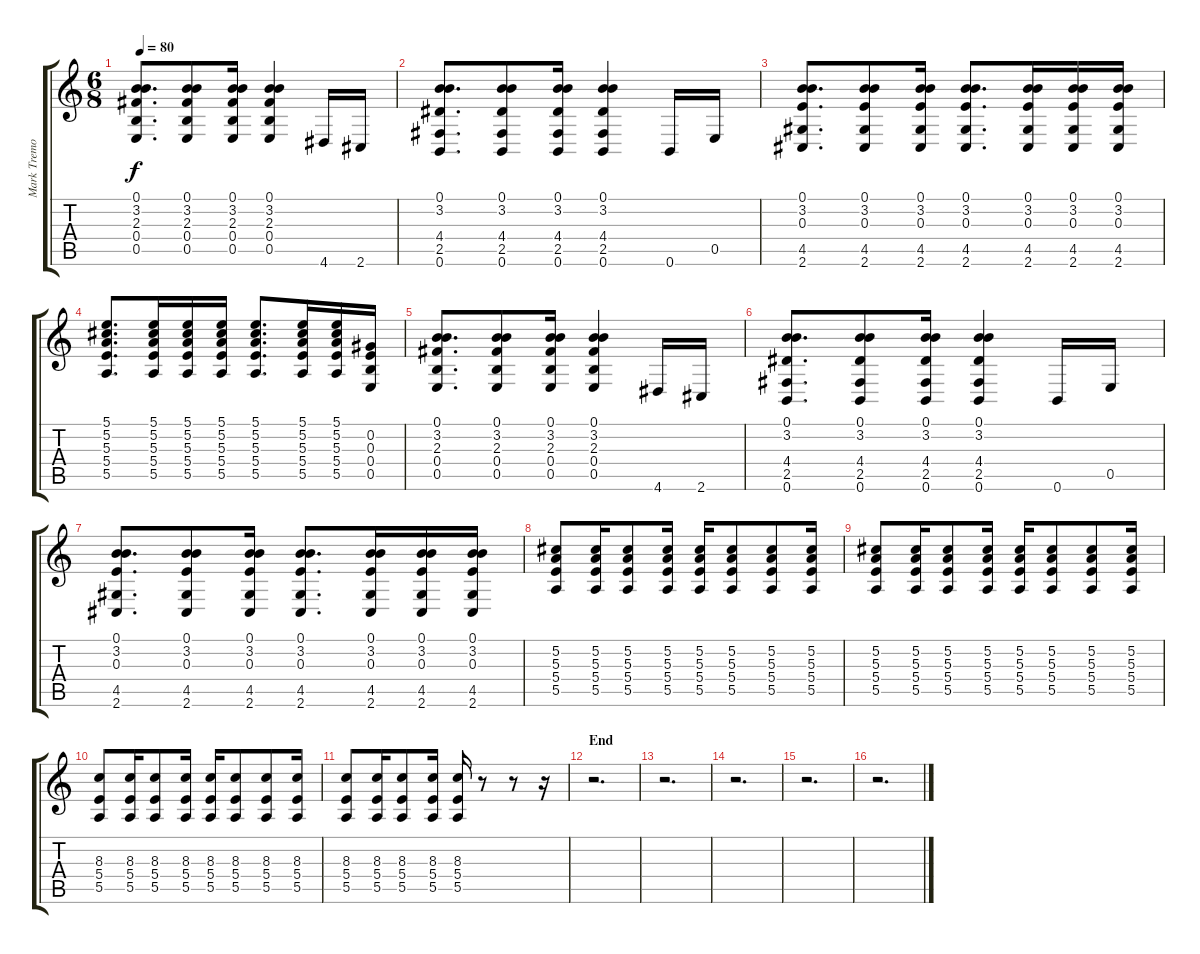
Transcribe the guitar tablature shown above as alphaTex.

\track ("Mark Tremonti Dist." "Mark Tremo") {instrument overdrivenguitar}
\staff {score tabs}
\tuning (B3 Ab3 E3 B2 E2 B1) {hide}
\ts (6 8)
\tempo 80
\clef g2
\ks c
(0.1 3.2 2.3 0.4 0.5).8{d dy f} (0.1 3.2 2.3 0.4 0.5).8 (0.1 3.2 2.3 0.4 0.5).16 (0.1 3.2 2.3 0.4 0.5).4 4.6.16 2.6.16 |
(0.1 3.2 4.4 2.5 0.6).8{d} (0.1 3.2 4.4 2.5 0.6).8 (0.1 3.2 4.4 2.5 0.6).16 (0.1 3.2 4.4 2.5 0.6).4 0.6.16 0.5.16 |
(0.1 3.2 0.3 4.5 2.6).8{d} (0.1 3.2 0.3 4.5 2.6).8 (0.1 3.2 0.3 4.5 2.6).16 (0.1 3.2 0.3 4.5 2.6).8{d} (0.1 3.2 0.3 4.5 2.6).16 (0.1 3.2 0.3 4.5 2.6).16 (0.1 3.2 0.3 4.5 2.6).16 |
(5.1 5.2 5.3 5.4 5.5).8{d} (5.1 5.2 5.3 5.4 5.5).16 (5.1 5.2 5.3 5.4 5.5).16 (5.1 5.2 5.3 5.4 5.5).16 (5.1 5.2 5.3 5.4 5.5).8{d} (5.1 5.2 5.3 5.4 5.5).16 (5.1 5.2 5.3 5.4 5.5).16 (0.2 0.3 0.4 0.5).16 |
(0.1 3.2 2.3 0.4 0.5).8{d} (0.1 3.2 2.3 0.4 0.5).8 (0.1 3.2 2.3 0.4 0.5).16 (0.1 3.2 2.3 0.4 0.5).4 4.6.16 2.6.16 |
(0.1 3.2 4.4 2.5 0.6).8{d} (0.1 3.2 4.4 2.5 0.6).8 (0.1 3.2 4.4 2.5 0.6).16 (0.1 3.2 4.4 2.5 0.6).4 0.6.16 0.5.16 |
(0.1 3.2 0.3 4.5 2.6).8{d} (0.1 3.2 0.3 4.5 2.6).8 (0.1 3.2 0.3 4.5 2.6).16 (0.1 3.2 0.3 4.5 2.6).8{d} (0.1 3.2 0.3 4.5 2.6).16 (0.1 3.2 0.3 4.5 2.6).16 (0.1 3.2 0.3 4.5 2.6).16 |
(5.2 5.3 5.4 5.5).8 (5.2 5.3 5.4 5.5).16 (5.2 5.3 5.4 5.5).8 (5.2 5.3 5.4 5.5).16 (5.2 5.3 5.4 5.5).16 (5.2 5.3 5.4 5.5).8 (5.2 5.3 5.4 5.5).8 (5.2 5.3 5.4 5.5).16 |
(5.2 5.3 5.4 5.5).8 (5.2 5.3 5.4 5.5).16 (5.2 5.3 5.4 5.5).8 (5.2 5.3 5.4 5.5).16 (5.2 5.3 5.4 5.5).16 (5.2 5.3 5.4 5.5).8 (5.2 5.3 5.4 5.5).8 (5.2 5.3 5.4 5.5).16 |
(8.3 5.4 5.5).8 (8.3 5.4 5.5).16 (8.3 5.4 5.5).8 (8.3 5.4 5.5).16 (8.3 5.4 5.5).16 (8.3 5.4 5.5).8 (8.3 5.4 5.5).8 (8.3 5.4 5.5).16 |
(8.3 5.4 5.5).8 (8.3 5.4 5.5).16 (8.3 5.4 5.5).8 (8.3 5.4 5.5).16 (8.3 5.4 5.5).16 r.8 r.8 r.16 |
\section ("" "End")
r.2{d} |
r.2{d} |
r.2{d} |
r.2{d} |
r.2{d}
